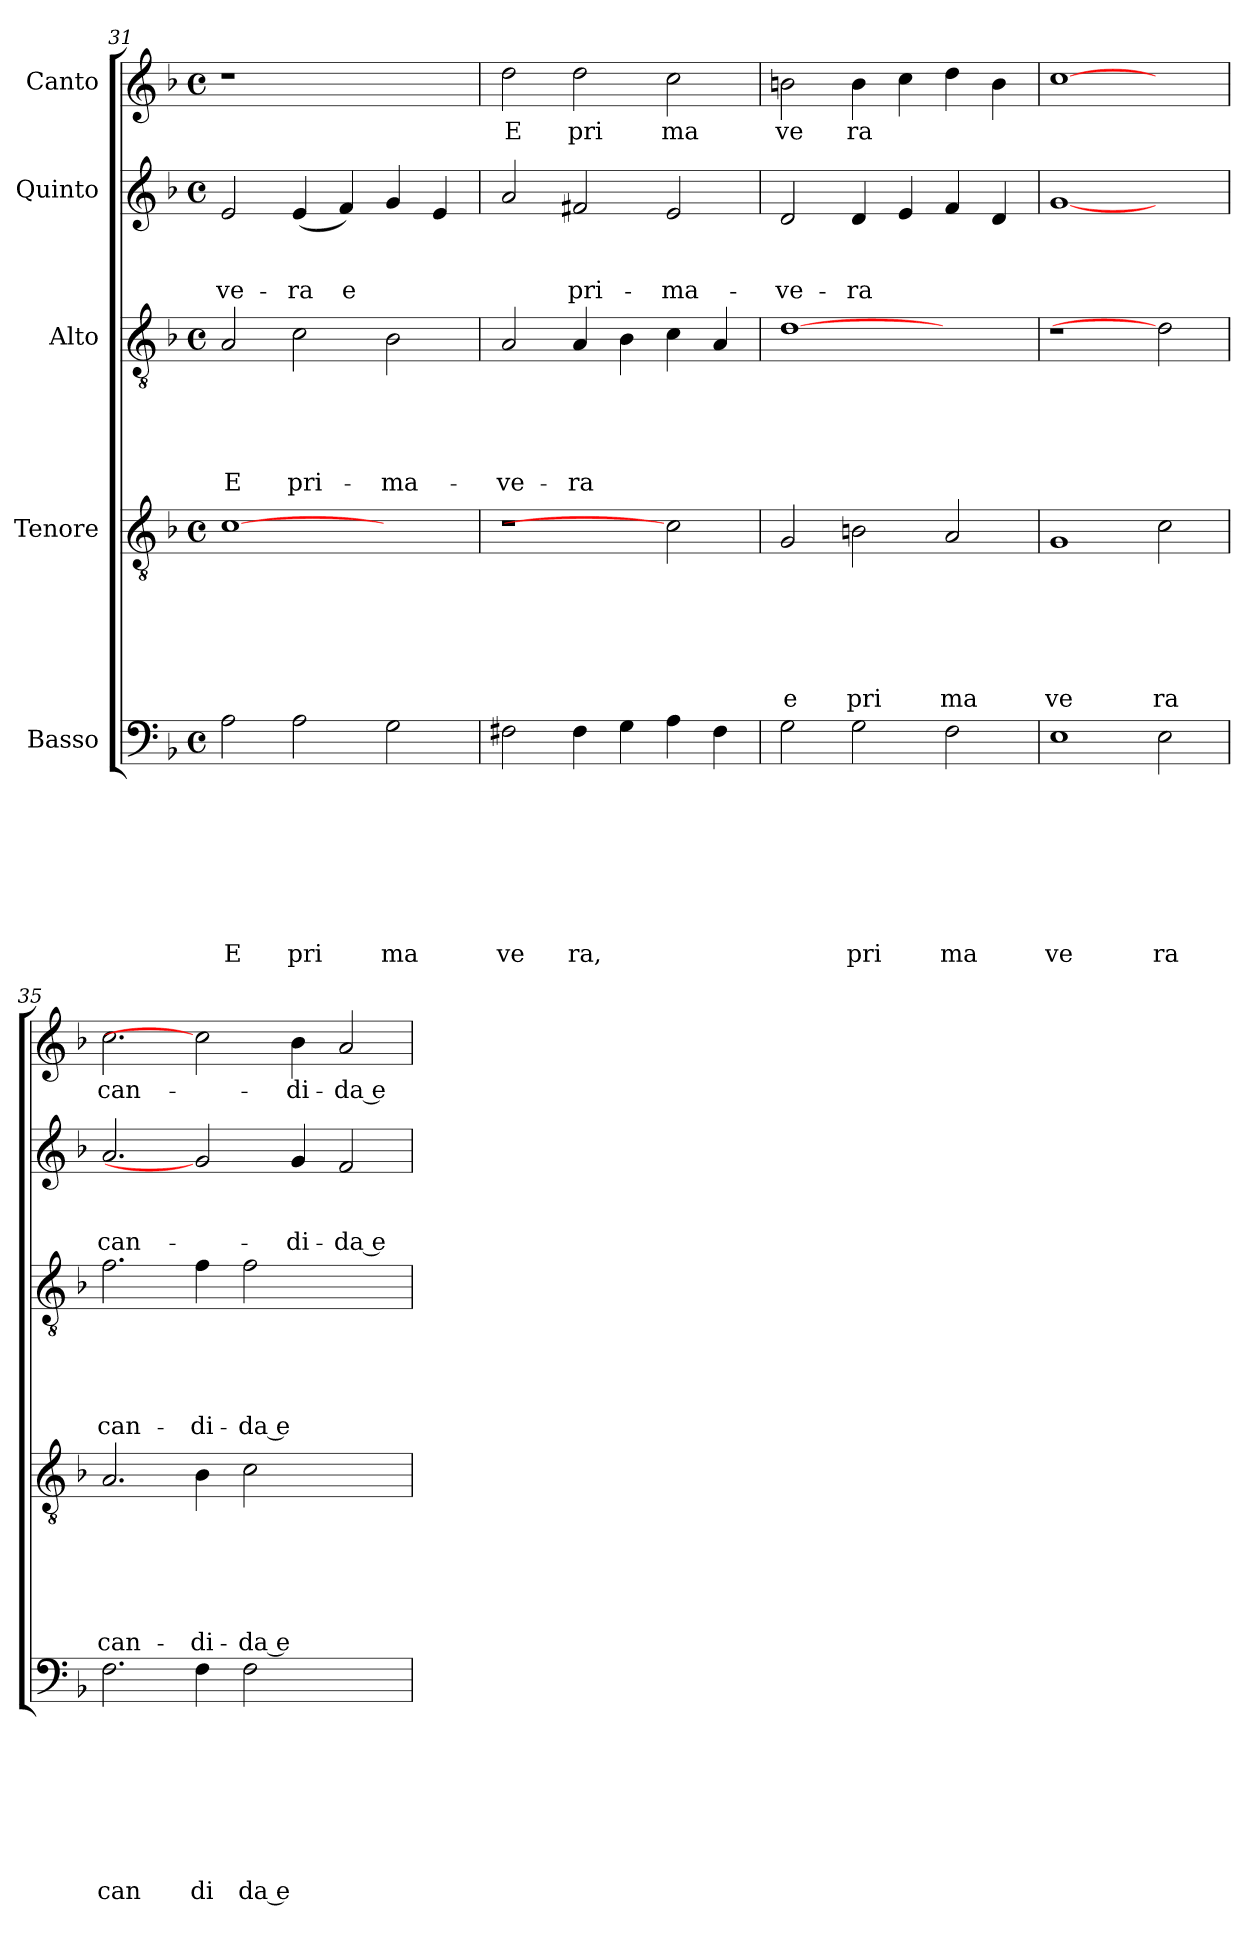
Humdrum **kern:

**kern	**text	**text	**text	**text	**text	**text	**text	**text	**kern	**text	**text	**text	**text	**text	**text	**kern	**text	**text	**text	**text	**text	**kern	**text	**text	**text	**kern	**text
*part5	*part5	*part5	*part5	*part5	*part5	*part5	*part5	*part5	*part4	*part4	*part4	*part4	*part4	*part4	*part4	*part3	*part3	*part3	*part3	*part3	*part3	*part2	*part2	*part2	*part2	*part1	*part1
*staff5	*staff5	*staff5	*staff5	*staff5	*staff5	*staff5	*staff5	*staff5	*staff4	*staff4	*staff4	*staff4	*staff4	*staff4	*staff4	*staff3	*staff3	*staff3	*staff3	*staff3	*staff3	*staff2	*staff2	*staff2	*staff2	*staff1	*staff1
*I"Basso	*	*	*	*	*	*	*	*	*I"Tenore	*	*	*	*	*	*	*I"Alto	*	*	*	*	*	*I"Quinto	*	*	*	*I"Canto	*
*clefF4	*	*	*	*	*	*	*	*	*clefGv2	*	*	*	*	*	*	*clefGv2	*	*	*	*	*	*clefG2	*	*	*	*clefG2	*
*k[b-]	*	*	*	*	*	*	*	*	*k[b-]	*	*	*	*	*	*	*k[b-]	*	*	*	*	*	*k[b-]	*	*	*	*k[b-]	*
*F:	*	*	*	*	*	*	*	*	*F:	*	*	*	*	*	*	*F:	*	*	*	*	*	*F:	*	*	*	*F:	*
*M4/4	*	*	*	*	*	*	*	*	*M4/4	*	*	*	*	*	*	*M4/4	*	*	*	*	*	*M4/4	*	*	*	*M4/4	*
*met(c)	*	*	*	*	*	*	*	*	*met(c)	*	*	*	*	*	*	*met(c)	*	*	*	*	*	*met(c)	*	*	*	*met(c)	*
=31	=31	=31	=31	=31	=31	=31	=31	=31	=31	=31	=31	=31	=31	=31	=31	=31	=31	=31	=31	=31	=31	=31	=31	=31	=31	=31	=31
!	!	!	!	!	!	!	!	!LO:LY:b	!	!	!	!	!	!	!	!	!	!	!	!	!LO:LY:b	!	!	!	!LO:LY:b	!LO:N:vis=1	!
2A\	.	.	.	.	.	.	.	E	[1c	.	.	.	.	.	.	2A/	.	.	.	.	E	2e/	.	.	-ve-	1r	.
!	!	!	!	!	!	!	!	!LO:LY:b	!	!	!	!	!	!	!	!	!	!	!	!	!LO:LY:b	!	!	!	!LO:LY:b	!	!
2A\	.	.	.	.	.	.	.	pri	.	.	.	.	.	.	.	2c\	.	.	.	.	pri-	(<4e/	.	.	-ra	.	.
!	!	!	!	!	!	!	!	!	!	!	!	!	!	!	!	!	!	!	!	!	!	!	!	!	!LO:LY:b:rj	!	!
.	.	.	.	.	.	.	.	.	.	.	.	.	.	.	.	.	.	.	.	.	.	4f/)	.	.	e	.	.
!	!	!	!	!	!	!	!	!LO:LY:b	!	!	!	!	!	!	!	!	!	!	!	!	!LO:LY:b	!	!	!	!	!	!
2G\	.	.	.	.	.	.	.	ma	2ryy	.	.	.	.	.	.	2B-\	.	.	.	.	-ma-	4g/	.	.	.	2ryy	.
.	.	.	.	.	.	.	.	.	.	.	.	.	.	.	.	.	.	.	.	.	.	4e/	.	.	.	.	.
=32	=32	=32	=32	=32	=32	=32	=32	=32	=32	=32	=32	=32	=32	=32	=32	=32	=32	=32	=32	=32	=32	=32	=32	=32	=32	=32	=32
!	!	!	!	!	!	!	!	!LO:LY:b	!LO:N:vis=1	!	!	!	!	!	!	!	!	!	!	!	!LO:LY:b	!	!	!	!	!	!LO:LY:b
2F#X\	.	.	.	.	.	.	.	ve	1r	.	.	.	.	.	.	2A/	.	.	.	.	-ve-	2a/	.	.	.	2dd\	E
!	!	!	!	!	!	!	!	!LO:LY:b	!	!	!	!	!	!	!	!	!	!	!	!	!LO:LY:b	!	!	!	!LO:LY:b	!	!LO:LY:b
4F#\	.	.	.	.	.	.	.	ra,	.	.	.	.	.	.	.	4A/	.	.	.	.	-ra	2f#X/	.	.	pri-	2dd\	pri
4G\	.	.	.	.	.	.	.	.	.	.	.	.	.	.	.	4B-\	.	.	.	.	.	.	.	.	.	.	.
!	!	!	!	!	!	!	!	!	!	!	!	!	!	!	!	!	!	!	!	!	!	!	!	!	!LO:LY:b	!	!LO:LY:b
4A\	.	.	.	.	.	.	.	.	2c]	.	.	.	.	.	.	4c\	.	.	.	.	.	2e/	.	.	-ma-	2cc\	ma
4F#\	.	.	.	.	.	.	.	.	.	.	.	.	.	.	.	4A/	.	.	.	.	.	.	.	.	.	.	.
=33	=33	=33	=33	=33	=33	=33	=33	=33	=33	=33	=33	=33	=33	=33	=33	=33	=33	=33	=33	=33	=33	=33	=33	=33	=33	=33	=33
!	!	!	!	!	!	!	!	!	!	!	!	!	!	!	!LO:LY:b	!	!	!	!	!	!	!	!	!	!LO:LY:b	!	!LO:LY:b
2G\	.	.	.	.	.	.	.	.	2G/	.	.	.	.	.	e	[1d	.	.	.	.	.	2d/	.	.	-ve-	2bn\	ve
!	!	!	!	!	!	!	!	!LO:LY:b	!	!	!	!	!	!	!LO:LY:b	!	!	!	!	!	!	!	!	!	!LO:LY:b	!	!LO:LY:b
2G\	.	.	.	.	.	.	.	pri	2Bn\	.	.	.	.	.	pri	.	.	.	.	.	.	4d/	.	.	-ra	4b\	ra
.	.	.	.	.	.	.	.	.	.	.	.	.	.	.	.	.	.	.	.	.	.	4e/	.	.	.	4cc\	.
!	!	!	!	!	!	!	!	!LO:LY:b	!	!	!	!	!	!	!LO:LY:b	!	!	!	!	!	!	!	!	!	!	!	!
2F\	.	.	.	.	.	.	.	ma	2A/	.	.	.	.	.	ma	2ryy	.	.	.	.	.	4f/	.	.	.	4dd\	.
.	.	.	.	.	.	.	.	.	.	.	.	.	.	.	.	.	.	.	.	.	.	4d/	.	.	.	4b\	.
=34	=34	=34	=34	=34	=34	=34	=34	=34	=34	=34	=34	=34	=34	=34	=34	=34	=34	=34	=34	=34	=34	=34	=34	=34	=34	=34	=34
!	!	!	!	!	!	!	!	!LO:LY:b	!	!	!	!	!	!	!LO:LY:b	!LO:N:vis=1	!	!	!	!	!	!	!	!	!	!	!
1E	.	.	.	.	.	.	.	ve	1G	.	.	.	.	.	ve	1r	.	.	.	.	.	[1g	.	.	.	[1cc	.
!	!	!	!	!	!	!	!	!LO:LY:b	!	!	!	!	!	!	!LO:LY:b	!	!	!	!	!	!	!	!	!	!	!	!
2E\	.	.	.	.	.	.	.	ra	2c\	.	.	.	.	.	ra	2d]	.	.	.	.	.	2ryy	.	.	.	2ryy	.
!!LO:LB:g=z
=35	=35	=35	=35	=35	=35	=35	=35	=35	=35	=35	=35	=35	=35	=35	=35	=35	=35	=35	=35	=35	=35	=35	=35	=35	=35	=35	=35
!	!	!	!	!	!	!	!	!LO:LY:b	!	!	!	!	!	!	!LO:LY:b	!	!	!	!	!	!LO:LY:b	!	!	!	!LO:LY:b	!	!LO:LY:b
2.F\	.	.	.	.	.	.	.	can	2.A/	.	.	.	.	.	can-	2.f\	.	.	.	.	can-	2.a/	.	.	can-	2.cc\	can-
!	!	!	!	!	!	!	!	!LO:LY:b	!	!	!	!	!	!	!LO:LY:b	!	!	!	!	!	!LO:LY:b	!	!	!	!	!	!
4F\	.	.	.	.	.	.	.	di	4B-\	.	.	.	.	.	-di-	4f\	.	.	.	.	-di-	2g]	.	.	.	2cc]	.
!	!	!	!	!	!	!	!	!LO:LY:b:rj	!	!	!	!	!	!	!LO:LY:b:rj	!	!	!	!	!	!LO:LY:b:rj	!	!	!	!	!	!
2F\	.	.	.	.	.	.	.	da e	2c\	.	.	.	.	.	-da e	2f\	.	.	.	.	-da e	.	.	.	.	.	.
!	!	!	!	!	!	!	!	!	!	!	!	!	!	!	!	!	!	!	!	!	!	!	!	!	!LO:LY:b	!	!LO:LY:b
.	.	.	.	.	.	.	.	.	.	.	.	.	.	.	.	.	.	.	.	.	.	4g/	.	.	-di-	4b-\	-di-
!	!	!	!	!	!	!	!	!	!	!	!	!	!	!	!	!	!	!	!	!	!	!	!	!	!LO:LY:b:rj	!	!LO:LY:b:rj
2ryy	.	.	.	.	.	.	.	.	2ryy	.	.	.	.	.	.	2ryy	.	.	.	.	.	2f/	.	.	-da e	2a/	-da e
=	=	=	=	=	=	=	=	=	=	=	=	=	=	=	=	=	=	=	=	=	=	=	=	=	=	=	=
*-	*-	*-	*-	*-	*-	*-	*-	*-	*-	*-	*-	*-	*-	*-	*-	*-	*-	*-	*-	*-	*-	*-	*-	*-	*-	*-	*-
